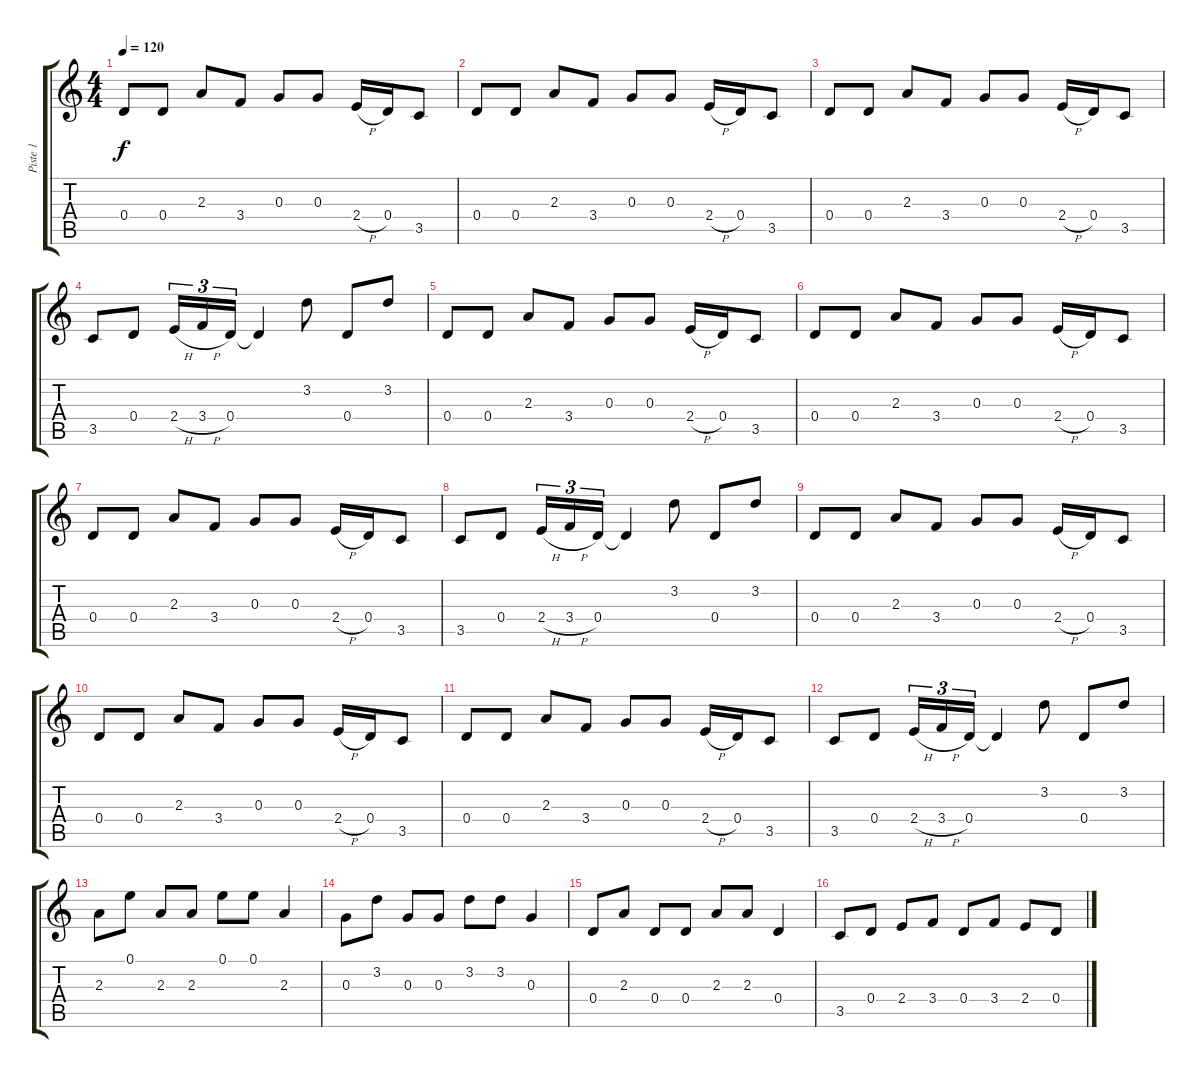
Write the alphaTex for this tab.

\track ("Piste 1" "Piste 1") {instrument acousticguitarsteel}
\staff {score tabs}
\tuning (E4 B3 G3 D3 A2 E2) {hide}
\ts (4 4)
\tempo 120
\clef g2
\ks c
0.4.8{dy f} 0.4.8 2.3.8 3.4.8 0.3.8 0.3.8 2.4{h}.16 0.4.16 3.5.8 |
0.4.8 0.4.8 2.3.8 3.4.8 0.3.8 0.3.8 2.4{h}.16 0.4.16 3.5.8 |
0.4.8 0.4.8 2.3.8 3.4.8 0.3.8 0.3.8 2.4{h}.16 0.4.16 3.5.8 |
3.5.8 0.4.8 2.4{h}.16{tu (3 2)} 3.4{h}.16{tu (3 2)} 0.4.16{tu (3 2)} 0.4{t}.4 3.2.8 0.4.8 3.2.8 |
0.4.8 0.4.8 2.3.8 3.4.8 0.3.8 0.3.8 2.4{h}.16 0.4.16 3.5.8 |
0.4.8 0.4.8 2.3.8 3.4.8 0.3.8 0.3.8 2.4{h}.16 0.4.16 3.5.8 |
0.4.8 0.4.8 2.3.8 3.4.8 0.3.8 0.3.8 2.4{h}.16 0.4.16 3.5.8 |
3.5.8 0.4.8 2.4{h}.16{tu (3 2)} 3.4{h}.16{tu (3 2)} 0.4.16{tu (3 2)} 0.4{t}.4 3.2.8 0.4.8 3.2.8 |
0.4.8 0.4.8 2.3.8 3.4.8 0.3.8 0.3.8 2.4{h}.16 0.4.16 3.5.8 |
0.4.8 0.4.8 2.3.8 3.4.8 0.3.8 0.3.8 2.4{h}.16 0.4.16 3.5.8 |
0.4.8 0.4.8 2.3.8 3.4.8 0.3.8 0.3.8 2.4{h}.16 0.4.16 3.5.8 |
3.5.8 0.4.8 2.4{h}.16{tu (3 2)} 3.4{h}.16{tu (3 2)} 0.4.16{tu (3 2)} 0.4{t}.4 3.2.8 0.4.8 3.2.8 |
2.3.8 0.1.8 2.3.8 2.3.8 0.1.8 0.1.8 2.3.4 |
0.3.8 3.2.8 0.3.8 0.3.8 3.2.8 3.2.8 0.3.4 |
0.4.8 2.3.8 0.4.8 0.4.8 2.3.8 2.3.8 0.4.4 |
3.5.8 0.4.8 2.4.8 3.4.8 0.4.8 3.4.8 2.4.8 0.4.8
